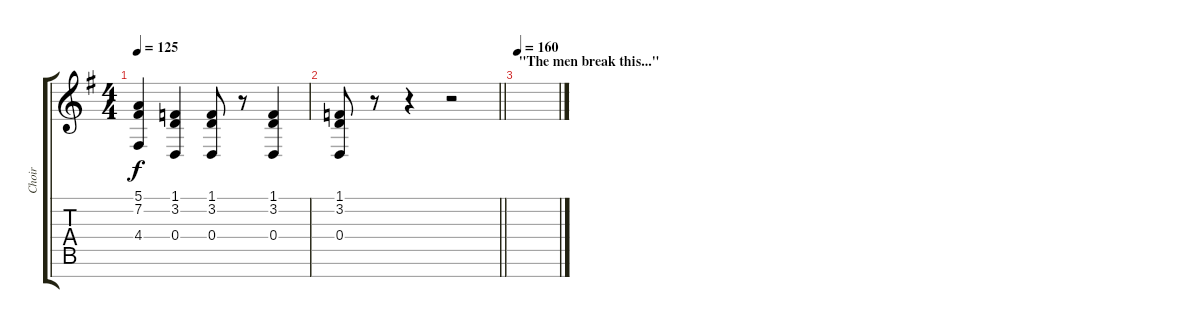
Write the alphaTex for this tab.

\track ("Choir" "Choir") {instrument choiraahs}
\staff {score tabs}
\tuning (E4 B3 G3 D3 A2 E2 B1) {hide}
\ts (4 4)
\tempo 125
\clef g2
\ks g
(5.1 7.2 4.4).4{dy f} (1.1 3.2 0.4).4 (1.1 3.2 0.4).8 r.8 (1.1 3.2 0.4).4 |
\barLineRight lightlight
(1.1 3.2 0.4).8 r.8 r.4 r.2 |
\section ("" "\"The men break this...\"")
\tempo 160
